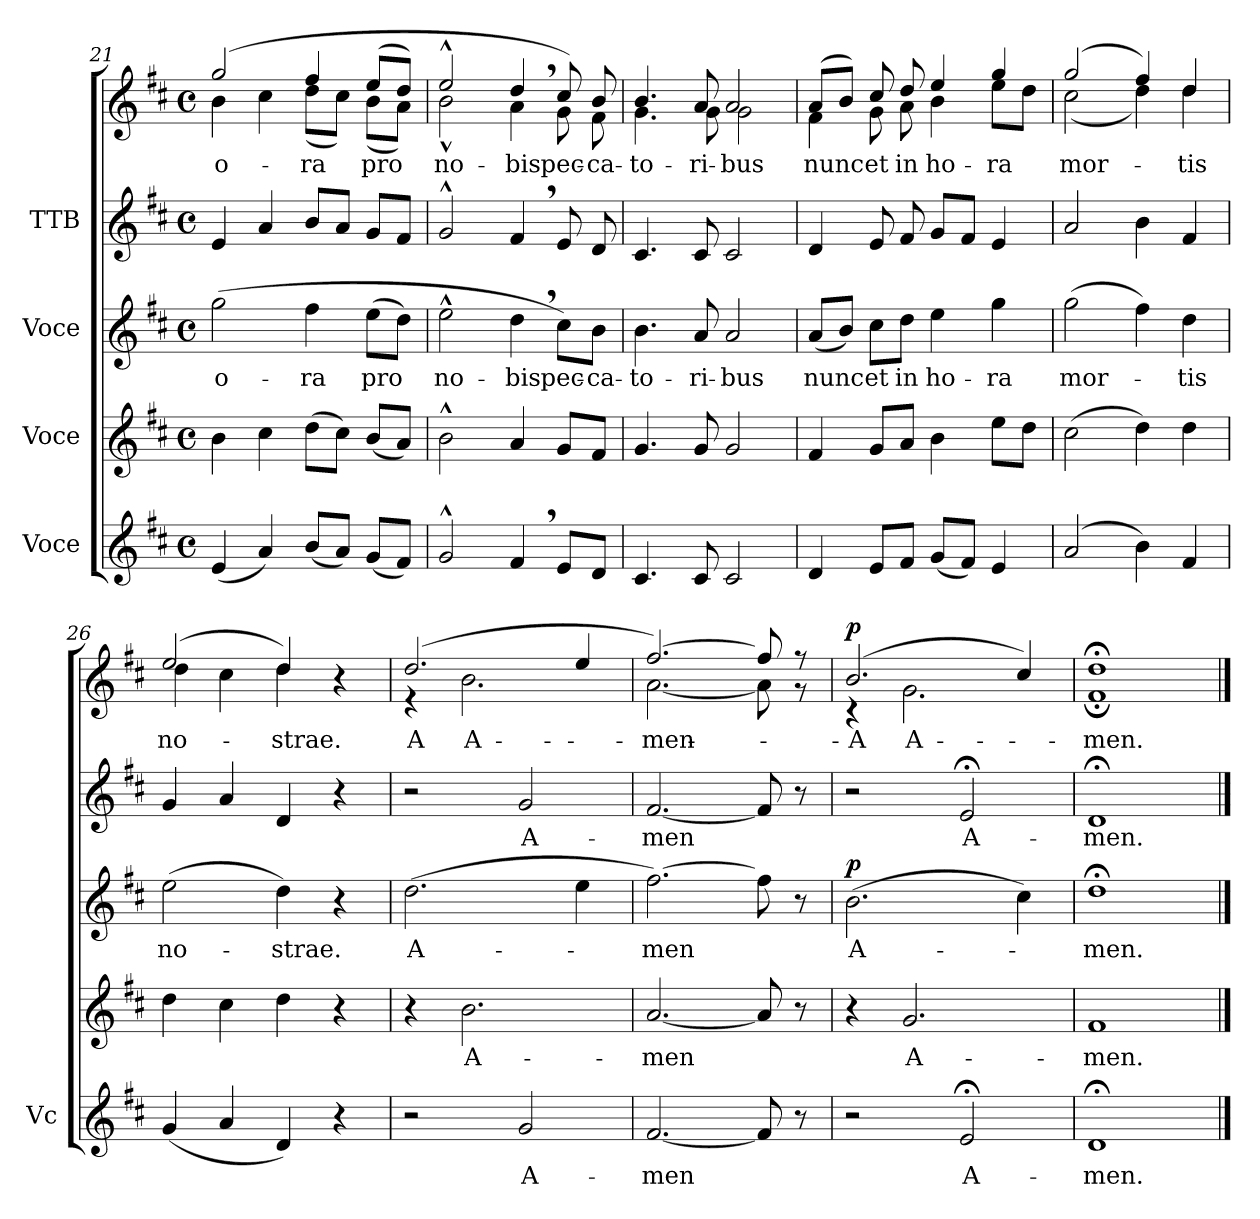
**kern	**text	**kern	**text	**kern	**text	**dynam	**kern	**text	**kern	**text	**dynam
*part4	*part4	*part3	*part3	*part2	*part2	*part2	*part1	*part1	*part1	*part1	*part1
*staff5	*staff5	*staff4	*staff4	*staff3	*staff3	*staff3	*staff2	*staff2	*staff1	*staff1	*staff1/2
*I"Voce	*	*I"Voce	*	*I"Voce	*	*	*I"TTB	*	*	*	*
*I'Vc	*	*	*	*	*	*	*	*	*	*	*
*clefG2	*	*clefG2	*	*clefG2	*	*	*clefG2	*	*clefG2	*	*
*k[f#c#]	*	*k[f#c#]	*	*k[f#c#]	*	*	*k[f#c#]	*	*k[f#c#]	*	*
*M4/4	*	*M4/4	*	*M4/4	*	*	*M4/4	*	*M4/4	*	*
*met(c)	*	*met(c)	*	*met(c)	*	*	*met(c)	*	*met(c)	*	*
=21	=21	=21	=21	=21	=21	=21	=21	=21	=21	=21	=21
!	!	!	!	!	!	!	!	!	!	!LO:LY:b	!
*	*	*	*	*	*	*	*	*	*^	*	*
(<4e/	.	4b\	.	(>2gg\	o-	.	4e/	.	(>2gg/	4b\	o-	.
4a/)	.	4cc#\	.	.	.	.	4a/	.	.	4cc#\	.	.
!	!	!	!	!	!	!	!	!	!	!	!LO:LY:b	!
(>8b/L	.	(>8dd\L	.	4ff#\	-ra	.	8b/L	.	4ff#/	(<8dd\L	-ra	.
8a/J)	.	8cc#\J)	.	.	.	.	8a/J	.	.	8cc#\J)	.	.
!	!	!	!	!	!	!	!	!	!	!	!LO:LY:b	!
(<8g/L	.	(>8b/L	.	(>8ee\L	pro	.	8g/L	.	(>8ee/L	(<8b\L	pro	.
8f#/J)	.	8a/J)	.	8dd\J)	.	.	8f#/J	.	8dd/J)	8a\J)	.	.
=22	=22	=22	=22	=22	=22	=22	=22	=22	=22	=22	=22	=22
!	!	!	!	!	!	!	!	!	!	!	!LO:LY:b	!
2g^^/	.	2b^^\	.	2ee^^\	no-	.	2g^^/	.	2ee^^/	2b^^\	no-	.
!	!	!	!	!	!	!	!	!	!	!	!LO:LY:b	!
4f#,/	.	4a/	.	4dd,\	bis	.	4f#,/	.	4dd,/	4a\	bis	.
!	!	!	!	!	!	!	!	!	!	!	!LO:LY:b	!
8e/L	.	8g/L	.	8cc#\L)	pec-	.	8e/	.	8cc#/)	8g\	pec-	.
!	!	!	!	!	!	!	!	!	!	!	!LO:LY:b	!
8d/J	.	8f#/J	.	8b\J	ca-	.	8d/	.	8b/	8f#\	ca-	.
!!LO:LB:g=z	!!
=23	=23	=23	=23	=23	=23	=23	=23	=23	=23	=23	=23	=23
!	!	!	!	!	!	!	!	!	!	!	!LO:LY:b	!
4.c#/	.	4.g/	.	4.b\	to-	.	4.c#/	.	4.b/	4.g\	to-	.
!	!	!	!	!	!	!	!	!	!	!	!LO:LY:b	!
8c#/	.	8g/	.	8a/	ri-	.	8c#/	.	8a/	8g\	ri-	.
!	!	!	!	!	!	!	!	!	!	!	!LO:LY:b	!
2c#/	.	2g/	.	2a/	bus	.	2c#/	.	2a/	2g\	bus	.
=24	=24	=24	=24	=24	=24	=24	=24	=24	=24	=24	=24	=24
!	!	!	!	!	!	!	!	!	!	!	!LO:LY:b	!
4d/	.	4f#/	.	(>8a/L	nunc	.	4d/	.	(>8a/L	4f#\	nunc	.
.	.	.	.	8b/J)	.	.	.	.	8b/J)	.	.	.
!	!	!	!	!	!	!	!	!	!	!	!LO:LY:b	!
8e/L	.	8g/L	.	8cc#\L	et	.	8e/	.	8cc#/	8g\	et	.
!	!	!	!	!	!	!	!	!	!	!	!LO:LY:b	!
8f#/J	.	8a/J	.	8dd\J	in	.	8f#/	.	8dd/	8a\	in	.
!	!	!	!	!	!	!	!	!	!	!	!LO:LY:b	!
(<8g/L	.	4b\	.	4ee\	ho-	.	8g/L	.	4ee/	4b\	ho-	.
8f#/J)	.	.	.	.	.	.	8f#/J	.	.	.	.	.
!	!	!	!	!	!	!	!	!	!	!	!LO:LY:b	!
4e/	.	8ee\L	.	4gg\	ra	.	4e/	.	4gg/	8ee\L	ra	.
.	.	8dd\J	.	.	.	.	.	.	.	8dd\J	.	.
=25	=25	=25	=25	=25	=25	=25	=25	=25	=25	=25	=25	=25
!	!	!	!	!	!	!	!	!	!	!	!LO:LY:b	!
(>2a/	.	(>2cc#\	.	(>2gg\	mor-	.	2a/	.	(>2gg/	(<2cc#\	mor-	.
4b\)	.	4dd\)	.	4ff#\)	.	.	4b\	.	4ff#/)	4dd\)	.	.
!	!	!	!	!	!	!	!	!	!	!	!LO:LY:b	!
4f#/	.	4dd\	.	4dd\	-tis	.	4f#/	.	4dd/	4dd\	-tis	.
!!LO:LB:g=z	!!
=26	=26	=26	=26	=26	=26	=26	=26	=26	=26	=26	=26	=26
!	!	!	!	!	!	!	!	!	!	!	!LO:LY:b	!
(<4g/	.	4dd\	.	(>2ee\	no-	.	4g/	.	(>2ee/	4dd\	no-	.
4a/	.	4cc#\	.	.	.	.	4a/	.	.	4cc#\	.	.
!	!	!	!	!	!	!	!	!	!	!	!LO:LY:b	!
4d/)	.	4dd\	.	4dd\)	-strae.	.	4d/	.	4dd/)	4dd\	-strae.	.
4r	.	4r	.	4r	.	.	4r	.	4r	4ryy	.	.
=27	=27	=27	=27	=27	=27	=27	=27	=27	=27	=27	=27	=27
!	!	!	!	!	!	!	!	!	!	!	!LO:LY:a	!
2r	.	4r	.	(>2.dd\	A-	.	2r	.	(>2.dd/	4r	A-	.
!	!	!	!	!	!	!	!	!	!	!	!LO:LY:b	!
.	.	2.b\	A-	.	.	.	.	.	.	2.b\	A-	.
!	!	!	!	!	!	!	!	!LO:LY:b	!	!	!	!
2g/	A-	.	.	.	.	.	2g/	A-	.	.	.	.
.	.	.	.	4ee\	.	.	.	.	4ee/	.	.	.
=28	=28	=28	=28	=28	=28	=28	=28	=28	=28	=28	=28	=28
!	!	!	!	!	!	!	!	!LO:LY:b	!	!	!LO:LY:a	!
!	!	!	!	!	!	!	!	!	!	!	!LO:LY:b	!
[2.f#/	men	[2.a/	-men	[2.ff#\)	-men	.	[2.f#/	men	[2.ff#/)	[2.a\	-men	.
8f#/]	.	8a/]	.	8ff#\]	.	.	8f#/]	.	8ff#/]	8a\]	.	.
8r	.	8r	.	8r	.	.	8r	.	8r	8r	.	.
=29	=29	=29	=29	=29	=29	=29	=29	=29	=29	=29	=29	=29
!	!	!	!	!	!	!LO:DY:b	!	!	!	!	!LO:LY:a	!LO:DY:b
2r	.	4r	.	(>2.b\	A-	p	2r	.	(>2.b/	4r	A-	p
!	!	!	!	!	!	!	!	!	!	!	!LO:LY:b	!
.	.	2.g/	A-	.	.	.	.	.	.	2.g\	A-	.
!	!	!	!	!	!	!	!	!LO:LY:b	!	!	!	!
2e;</	A-	.	.	.	.	.	2e;</	A-	.	.	.	.
.	.	.	.	4cc#\)	.	.	.	.	4cc#/)	.	.	.
=30	=30	=30	=30	=30	=30	=30	=30	=30	=30	=30	=30	=30
!	!	!	!	!	!	!	!	!LO:LY:b	!	!	!LO:LY:a	!
!	!	!	!	!	!	!	!	!	!	!	!LO:LY:b	!
1d;<	men.	1f#	-men.	1dd;<	-men.	.	1d;<	men.	1dd;<	1f#;	-men.	.
*	*	*	*	*	*	*	*	*	*v	*v	*	*
==	==	==	==	==	==	==	==	==	==	==	==
*-	*-	*-	*-	*-	*-	*-	*-	*-	*-	*-	*-
